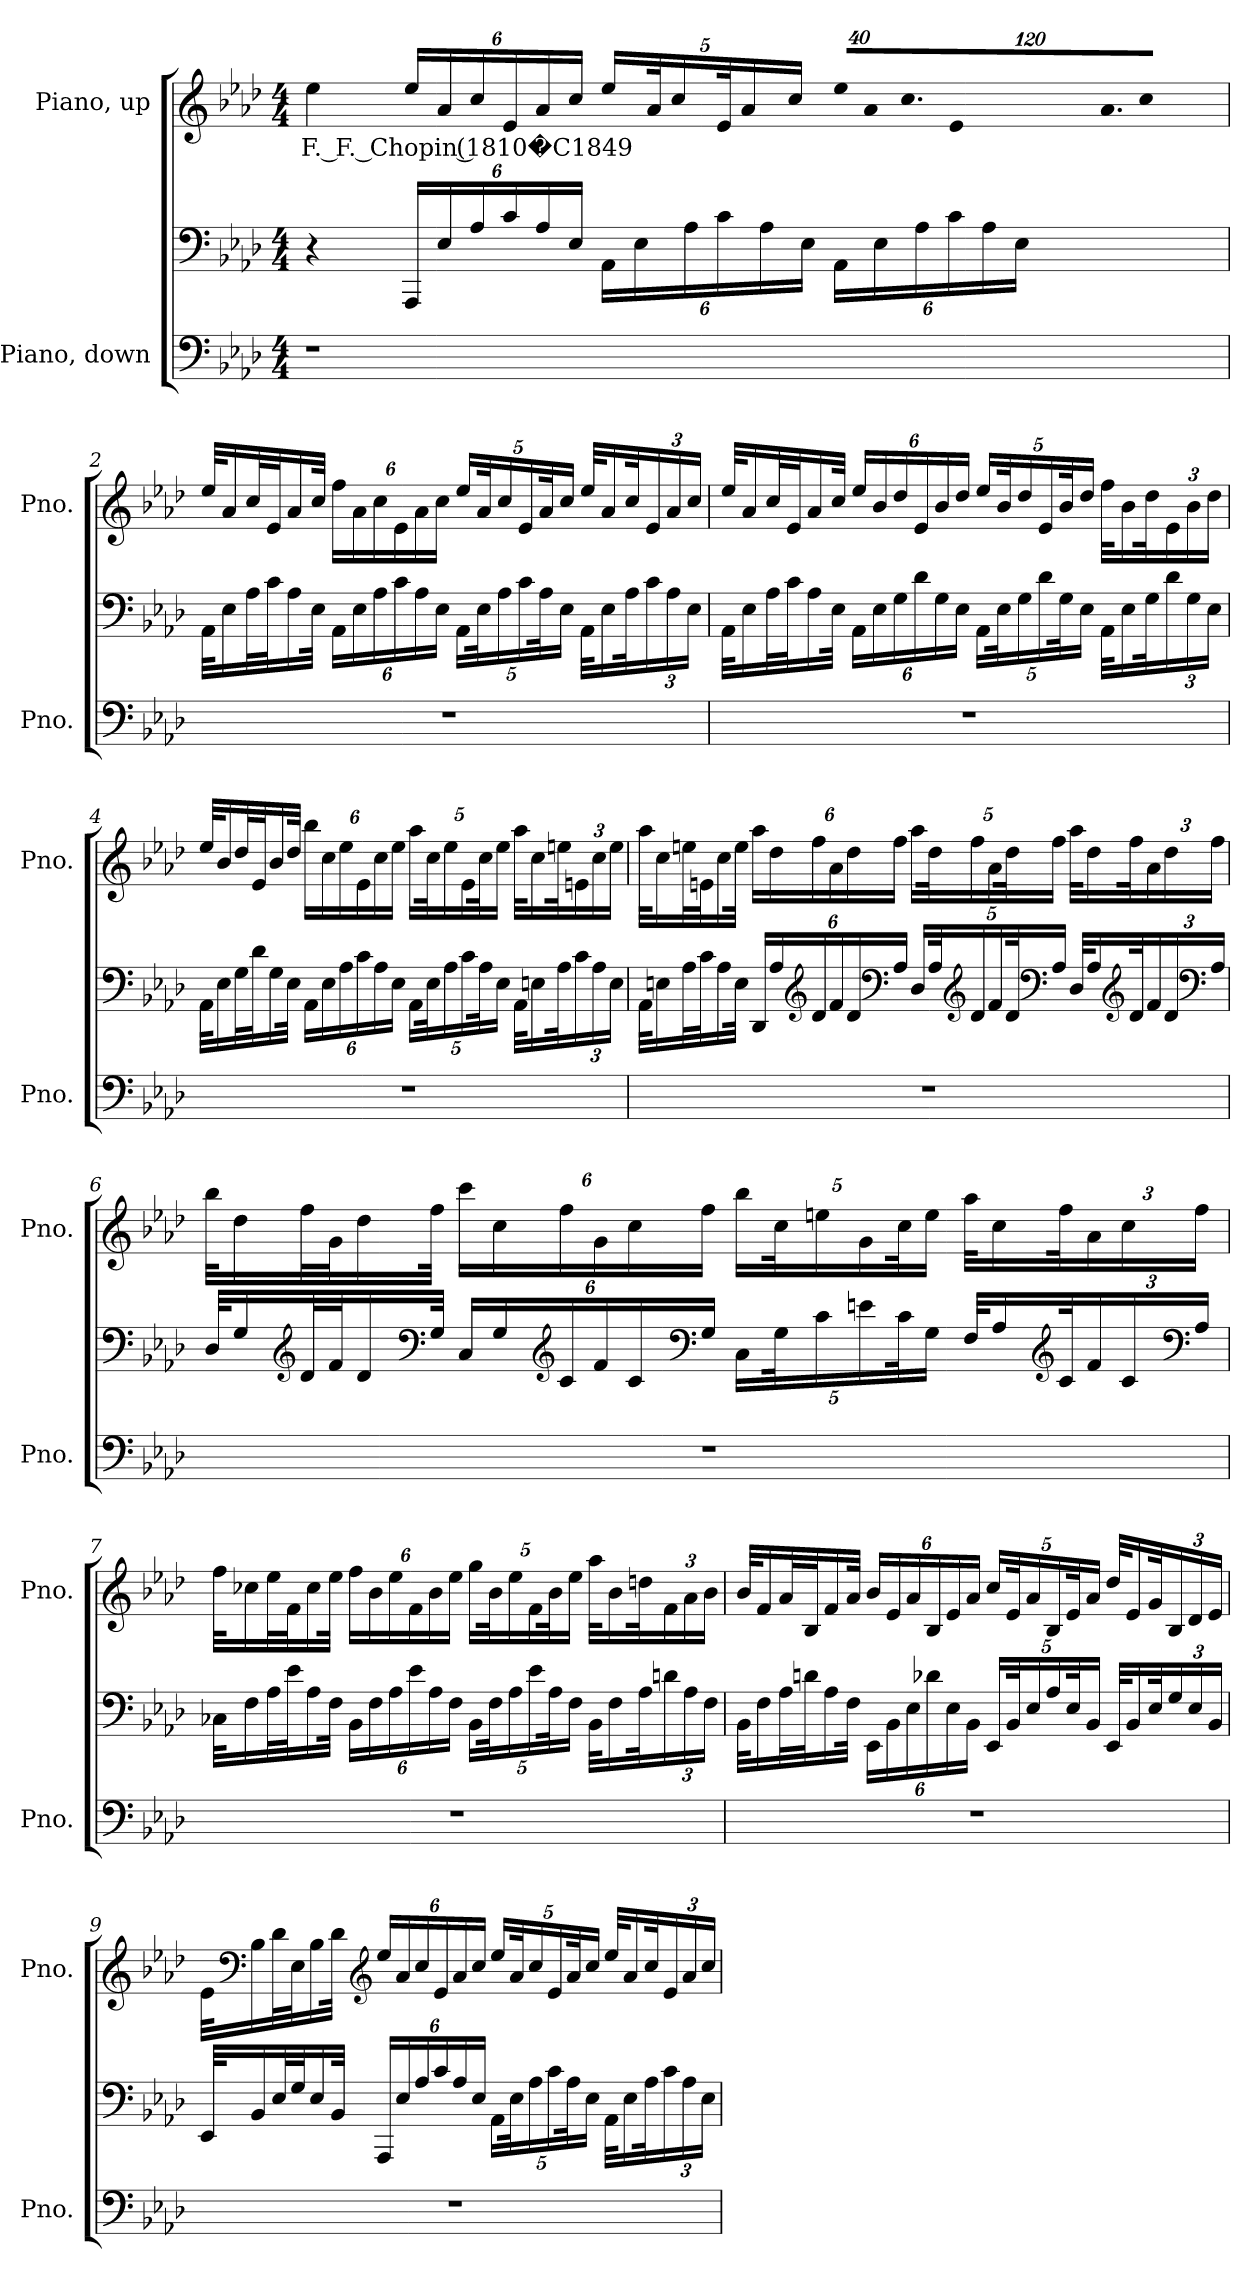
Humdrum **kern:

**kern	**kern	**kern	**text
*part2	*part2	*part1	*part1
*staff3	*staff2	*staff1	*staff1
*I"Piano, down	*	*I"Piano, up	*
*I'Pno.	*	*I'Pno.	*
*clefF4	*clefF4	*clefG2	*
*k[b-e-a-d-]	*k[b-e-a-d-]	*k[b-e-a-d-]	*
*M4/4	*M4/4	*M4/4	*
*MM50	*MM50	*MM50	*
=1	=1	=1	=1
!	!	!	!LO:LY:b
1r	4r	4ee-\	F. F. Chopin (1810�C1849
*	*Xbrackettup	*Xbrackettup	*
.	24AAA-/LL	24ee-/LL	.
.	24E-/	24a-/	.
.	24A-/	24cc/	.
.	24c/	24e-/	.
.	24A-/	24a-/	.
.	24E-/JJ	24cc/JJ	.
.	24AA-\LL	20ee-/LL	.
.	24E-\	.	.
.	.	40a-/K	.
.	.	20cc/	.
.	24A-\	.	.
.	24c\	40e-/K	.
.	.	20a-/	.
.	24A-\	.	.
.	.	20cc/JJ	.
.	24E-\JJ	.	.
!	!	!LO:N:vis=32	!
.	24AA-\LL	640%23ee-/LLL	.
!	!	!LO:N:vis=32	!
.	.	640%23a-/	.
.	24E-\	.	.
!	!	!LO:N:vis=32.	!
.	.	1920%103cc/	.
.	24A-\	.	.
.	24c\	.	.
!	!	!LO:N:vis=32	!
.	.	640%23e-/	.
!	!	!LO:N:vis=32.	!
.	.	1920%103a-/	.
.	24A-\	.	.
.	24E-\JJ	.	.
!	!	!LO:N:vis=32	!
.	.	640%23cc/JJJ	.
960ryy	960ryy	.	.
!!LO:LB:g=z
=2	=2	=2	=2
1r	32AA-\KLL	32ee-/KLL	.
.	16E-\	16a-/	.
.	32A-\L	32cc/L	.
.	32c\J	32e-/J	.
.	16A-\	16a-/	.
.	32E-\JJk	32cc/JJk	.
.	24AA-\LL	24ff\LL	.
.	24E-\	24a-\	.
.	24A-\	24cc\	.
.	24c\	24e-\	.
.	24A-\	24a-\	.
.	24E-\JJ	24cc\JJ	.
.	20AA-\LL	20ee-/LL	.
.	40E-\K	40a-/K	.
.	20A-\	20cc/	.
.	20c\	20e-/	.
.	40A-\K	40a-/K	.
.	20E-\JJ	20cc/JJ	.
.	32AA-\KLL	32ee-/KLL	.
.	16E-\	16a-/	.
.	32A-\K	32cc/K	.
.	24c\	24e-/	.
.	24A-\	24a-/	.
.	24E-\JJ	24cc/JJ	.
!!LO:LB:g=z
=3	=3	=3	=3
1r	32AA-\KLL	32ee-/KLL	.
.	16E-\	16a-/	.
.	32A-\L	32cc/L	.
.	32c\J	32e-/J	.
.	16A-\	16a-/	.
.	32E-\JJk	32cc/JJk	.
.	24AA-\LL	24ee-/LL	.
.	24E-\	24b-/	.
.	24G\	24dd-/	.
.	24d-\	24e-/	.
.	24G\	24b-/	.
.	24E-\JJ	24dd-/JJ	.
.	20AA-\LL	20ee-/LL	.
.	40E-\K	40b-/K	.
.	20G\	20dd-/	.
.	20d-\	20e-/	.
.	40G\K	40b-/K	.
.	20E-\JJ	20dd-/JJ	.
.	32AA-\KLL	32ff\KLL	.
.	16E-\	16b-\	.
.	32G\K	32dd-\K	.
.	24d-\	24e-\	.
.	24G\	24b-\	.
.	24E-\JJ	24dd-\JJ	.
!!LO:LB:g=z
=4	=4	=4	=4
1r	32AA-\KLL	32ee-/KLL	.
.	16E-\	16b-/	.
.	32G\L	32dd-/L	.
.	32d-\J	32e-/J	.
.	16G\	16b-/	.
.	32E-\JJk	32dd-/JJk	.
.	24AA-\LL	24bb-\LL	.
.	24E-\	24cc\	.
.	24A-\	24ee-\	.
.	24c\	24e-\	.
.	24A-\	24cc\	.
.	24E-\JJ	24ee-\JJ	.
.	20AA-\LL	20aa-\LL	.
.	40E-\K	40cc\K	.
.	20A-\	20ee-\	.
.	20c\	20e-\	.
.	40A-\K	40cc\K	.
.	20E-\JJ	20ee-\JJ	.
.	32AA-\KLL	32aa-\KLL	.
.	16En\	16cc\	.
.	32A-\K	32een\K	.
.	24c\	24en\	.
.	24A-\	24cc\	.
.	24E\JJ	24ee\JJ	.
!!LO:PB:g=z
=5	=5	=5	=5
1r	32AA-\KLL	32aa-\KLL	.
.	16En\	16cc\	.
.	32A-\L	32een\L	.
.	32c\J	32en\J	.
.	16A-\	16cc\	.
.	32E\JJk	32ee\JJk	.
.	24DD-/LL	24aa-\LL	.
.	24A-/	24dd-\	.
*	*clefG2	*	*
.	24d-/	24ff\	.
.	24f/	24a-\	.
.	24d-/	24dd-\	.
*	*clefF4	*	*
.	24A-/JJ	24ff\JJ	.
.	20D-/LL	20aa-\LL	.
.	40A-/K	40dd-\K	.
*	*clefG2	*	*
.	20d-/	20ff\	.
.	20f/	20a-\	.
.	40d-/K	40dd-\K	.
*	*clefF4	*	*
.	20A-/JJ	20ff\JJ	.
.	32D-/KLL	32aa-\KLL	.
.	16A-/	16dd-\	.
*	*clefG2	*	*
.	32d-/K	32ff\K	.
.	24f/	24a-\	.
.	24d-/	24dd-\	.
*	*clefF4	*	*
.	24A-/JJ	24ff\JJ	.
!!LO:LB:g=z
=6	=6	=6	=6
1r	32D-/KLL	32bb-\KLL	.
.	16G/	16dd-\	.
*	*clefG2	*	*
.	32d-/L	32ff\L	.
.	32f/J	32g\J	.
.	16d-/	16dd-\	.
*	*clefF4	*	*
.	32G/JJk	32ff\JJk	.
.	24C/LL	24ccc\LL	.
.	24G/	24cc\	.
*	*clefG2	*	*
.	24c/	24ff\	.
.	24f/	24g\	.
.	24c/	24cc\	.
*	*clefF4	*	*
.	24G/JJ	24ff\JJ	.
.	20C\LL	20bb-\LL	.
.	40G\K	40cc\K	.
.	20c\	20een\	.
.	20en\	20g\	.
.	40c\K	40cc\K	.
.	20G\JJ	20ee\JJ	.
.	32F/KLL	32aa-\KLL	.
.	16A-/	16cc\	.
*	*clefG2	*	*
.	32c/K	32ff\K	.
.	24f/	24a-\	.
.	24c/	24cc\	.
*	*clefF4	*	*
.	24A-/JJ	24ff\JJ	.
!!LO:LB:g=z
=7	=7	=7	=7
1r	32C-X\KLL	32ff\KLL	.
.	16F\	16cc-X\	.
.	32A-\L	32ee-\L	.
.	32e-\J	32f\J	.
.	16A-\	16cc-\	.
.	32F\JJk	32ee-\JJk	.
.	24BB-\LL	24ff\LL	.
.	24F\	24b-\	.
.	24A-\	24ee-\	.
.	24e-\	24f\	.
.	24A-\	24b-\	.
.	24F\JJ	24ee-\JJ	.
.	20BB-\LL	20gg\LL	.
.	40F\K	40b-\K	.
.	20A-\	20ee-\	.
.	20e-\	20f\	.
.	40A-\K	40b-\K	.
.	20F\JJ	20ee-\JJ	.
.	32BB-\KLL	32aa-\KLL	.
.	16F\	16b-\	.
.	32A-\K	32ddn\K	.
.	24dn\	24f\	.
.	24A-\	24a-\	.
.	24F\JJ	24b-\JJ	.
!!LO:LB:g=z
=8	=8	=8	=8
1r	32BB-\KLL	32b-/KLL	.
.	16F\	16f/	.
.	32A-\L	32a-/L	.
.	32dn\J	32B-/J	.
.	16A-\	16f/	.
.	32F\JJk	32a-/JJk	.
.	24EE-\LL	24b-/LL	.
.	24BB-\	24e-/	.
.	24E-\	24a-/	.
.	24d-X\	24B-/	.
.	24E-\	24e-/	.
.	24BB-\JJ	24a-/JJ	.
.	20EE-/LL	20cc/LL	.
.	40BB-/K	40e-/K	.
.	20E-/	20a-/	.
.	20A-/	20B-/	.
.	40E-/K	40e-/K	.
.	20BB-/JJ	20a-/JJ	.
.	32EE-/KLL	32dd-/KLL	.
.	16BB-/	16e-/	.
.	32E-/K	32g/K	.
.	24G/	24B-/	.
.	24E-/	24d-/	.
.	24BB-/JJ	24e-/JJ	.
!!LO:PB:g=z
=9	=9	=9	=9
1r	32EE-/KLL	32e-\KLL	.
*	*	*clefF4	*
.	16BB-/	16B-\	.
.	32E-/L	32d-\L	.
.	32G/J	32E-\J	.
.	16E-/	16B-\	.
.	32BB-/JJk	32d-\JJk	.
*	*	*clefG2	*
.	24AAA-/LL	24ee-/LL	.
.	24E-/	24a-/	.
.	24A-/	24cc/	.
.	24c/	24e-/	.
.	24A-/	24a-/	.
.	24E-/JJ	24cc/JJ	.
.	20AA-\LL	20ee-/LL	.
.	40E-\K	40a-/K	.
.	20A-\	20cc/	.
.	20c\	20e-/	.
.	40A-\K	40a-/K	.
.	20E-\JJ	20cc/JJ	.
.	32AA-\KLL	32ee-/KLL	.
.	16E-\	16a-/	.
.	32A-\K	32cc/K	.
.	24c\	24e-/	.
.	24A-\	24a-/	.
.	24E-\JJ	24cc/JJ	.
=	=	=	=
*-	*-	*-	*-
